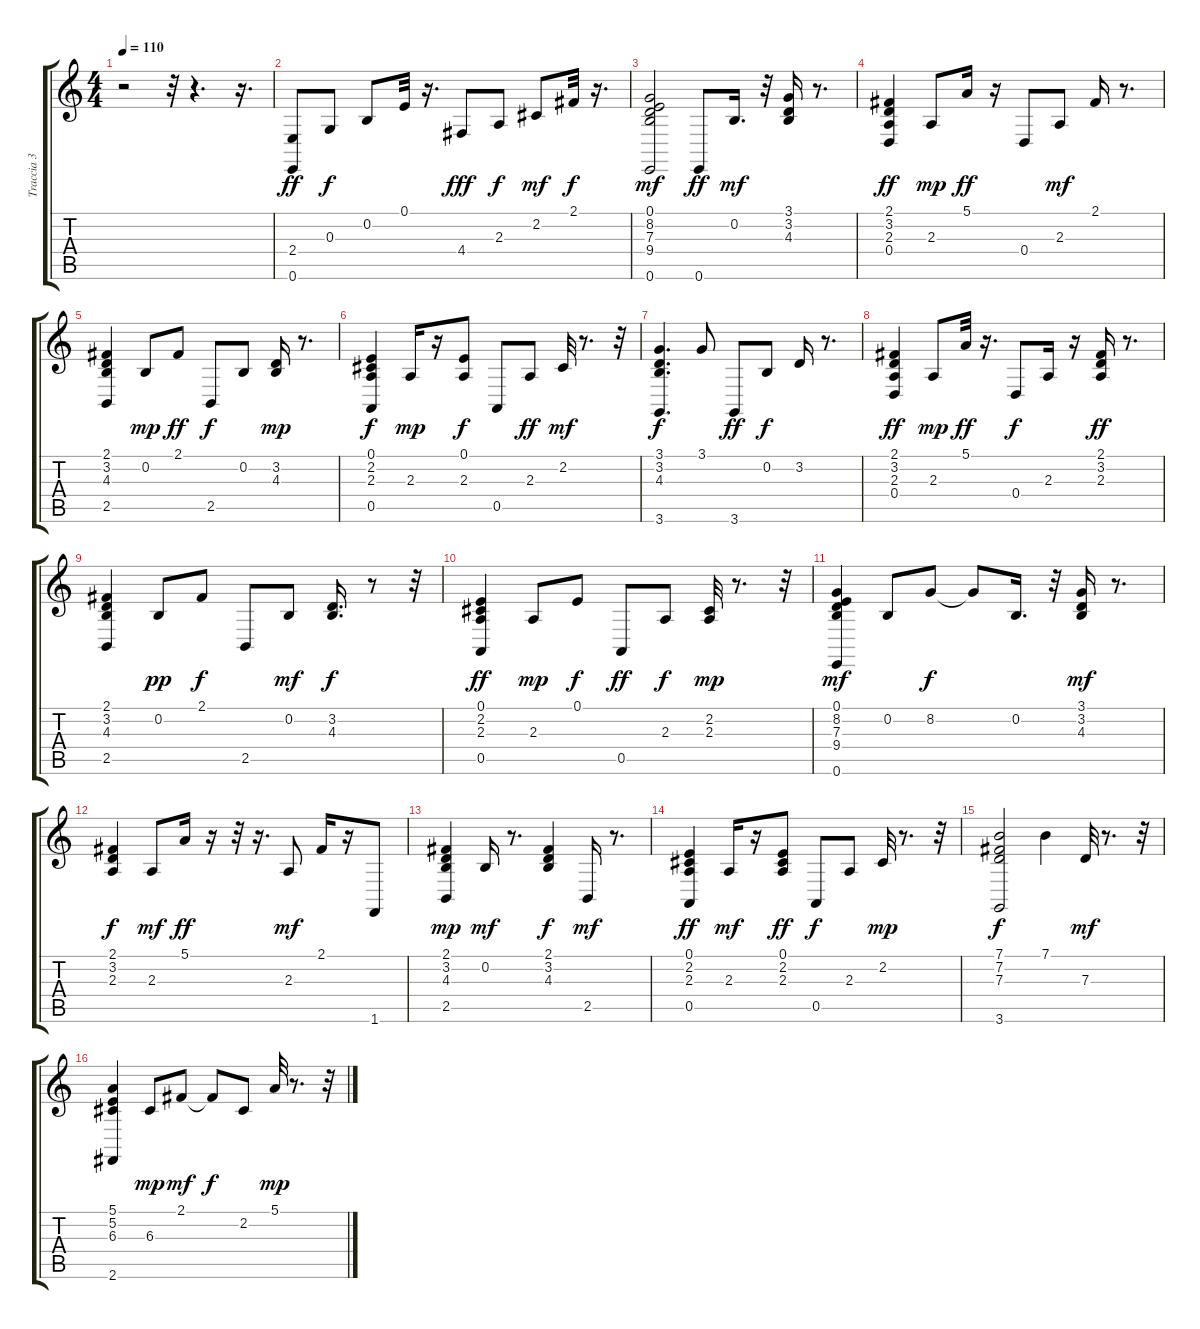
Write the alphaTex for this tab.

\track ("Traccia 3" "Traccia 3") {instrument acousticgrandpiano}
\staff {score tabs}
\tuning (E4 B3 G3 D3 A2 E2) {hide}
\ts (4 4)
\tempo 110
\clef g2
\ks c
r.2{dy ff} r.32 r.4{d} r.16{d} |
(2.4 0.6).8 0.3.8{dy f} 0.2.8 0.1.32 r.16{d} 4.4.8{dy fff} 2.3.8{dy f} 2.2.8{dy mf} 2.1.32{dy f} r.16{d} |
(0.1 8.2 7.3 9.4 0.6).2{dy mf} 0.6.8{dy ff} 0.2.16{d dy mf} r.32 (3.1 3.2 4.3).16 r.8{d} |
(2.1 3.2 2.3 0.4).4{dy ff} 2.3.8{dy mp} 5.1.16{dy ff} r.16 0.4.8 2.3.8{dy mf} 2.1.16 r.8{d} |
(2.1 3.2 4.3 2.5).4 0.2.8{dy mp} 2.1.8{dy ff} 2.5.8{dy f} 0.2.8 (3.2 4.3).16{dy mp} r.8{d} |
(0.1 2.2 2.3 0.5).4{dy f} 2.3.16{dy mp} r.16 (0.1 2.3).8{dy f} 0.5.8 2.3.8{dy ff} 2.2.32{dy mf} r.8{d} r.32 |
(3.1 3.2 4.3 3.6).4{d dy f} 3.1.8 3.6.8{dy ff} 0.2.8{dy f} 3.2.16 r.8{d} |
(2.1 3.2 2.3 0.4).4{dy ff} 2.3.8{dy mp} 5.1.32{dy ff} r.16{d} 0.4.8{dy f} 2.3.16 r.16 (2.1 3.2 2.3).16{dy ff} r.8{d} |
(2.1 3.2 4.3 2.5).4 0.2.8{dy pp} 2.1.8{dy f} 2.5.8 0.2.8{dy mf} (3.2 4.3).16{d dy f} r.8 r.32 |
(0.1 2.2 2.3 0.5).4{dy ff} 2.3.8{dy mp} 0.1.8{dy f} 0.5.8{dy ff} 2.3.8{dy f} (2.2 2.3).32{dy mp} r.8{d} r.32 |
(0.1 8.2 7.3 9.4 0.6).4{dy mf} 0.2.8 8.2.8{dy f} 8.2{t}.8 0.2.16{d} r.32 (3.1 3.2 4.3).16{dy mf} r.8{d} |
(2.1 3.2 2.3).4{dy f} 2.3.8{dy mf} 5.1.16{dy ff} r.16 r.32 r.16{d} 2.3.8{dy mf} 2.1.16 r.16 1.6.8 |
(2.1 3.2 4.3 2.5).4{dy mp} 0.2.16{dy mf} r.8{d} (2.1 3.2 4.3).4{dy f} 2.5.16{dy mf} r.8{d} |
(0.1 2.2 2.3 0.5).4{dy ff} 2.3.16{dy mf} r.16 (0.1 2.2 2.3).8{dy ff} 0.5.8{dy f} 2.3.8 2.2.32{dy mp} r.8{d} r.32 |
(7.1 7.2 7.3 3.6).2{dy f} 7.1.4 7.3.32{dy mf} r.8{d} r.32 |
(5.1 5.2 6.3 2.6).4 6.3.8{dy mp} 2.1.8{dy mf} 2.1{t}.8{dy f} 2.2.8 5.1.32{dy mp} r.8{d} r.32
